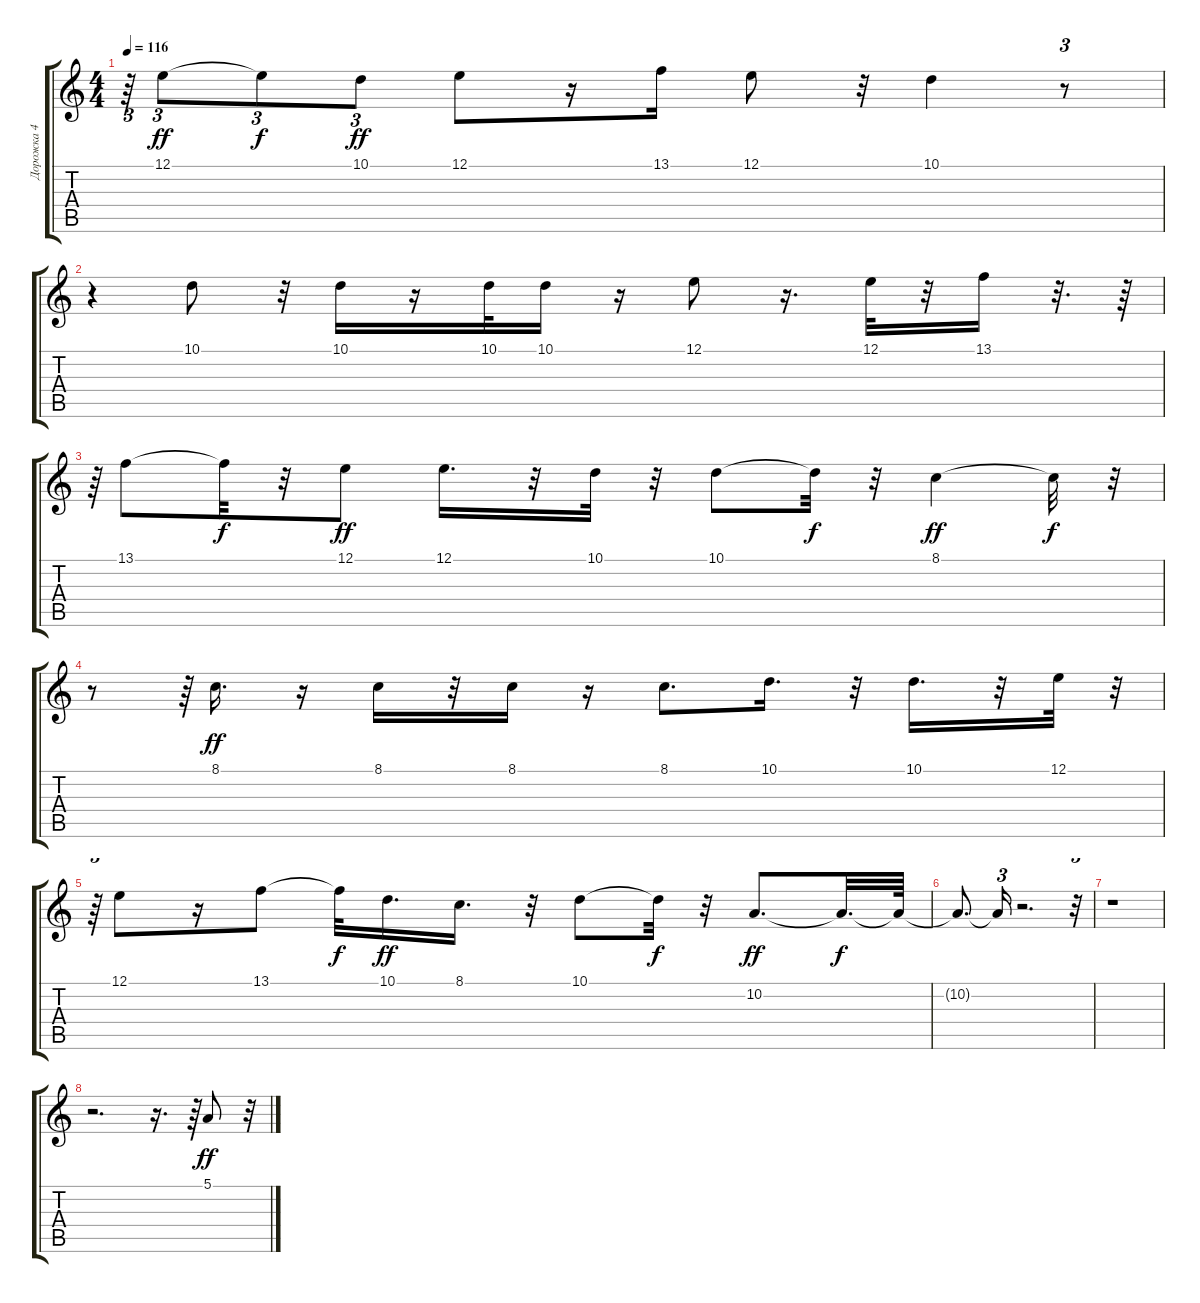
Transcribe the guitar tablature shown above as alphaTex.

\track ("Дорожка 4" "Дорожка 4") {instrument flute}
\staff {score tabs}
\tuning (E4 B3 G3 D3 A2 E2) {hide}
\ts (4 4)
\tempo 116
\clef g2
\ks c
r.64{tu (3 2) dy ff} 12.1.8{tu (3 2)} 12.1{t}.8{tu (3 2) dy f} 10.1.8{tu (3 2) dy ff} 12.1.8 r.16 13.1.16 12.1.8 r.32 10.1.4 r.8{tu (3 2)} |
r.4{tu (3 2)} 10.1.8 r.32 10.1.16 r.16 10.1.32 10.1.16 r.16 12.1.8 r.16{d} 12.1.32 r.32 13.1.16 r.32{d} r.64 |
r.64{tu (3 2)} 13.1.8 13.1{t}.32{dy f} r.32 12.1.8{dy ff} 12.1.16{d} r.32 10.1.32 r.32 10.1.8 10.1{t}.32{dy f} r.32 8.1.4{dy ff} 8.1{t}.32{dy f} r.32{tu (3 2)} |
r.8 r.64{tu (3 2)} 8.1.16{d dy ff} r.16 8.1.16 r.32 8.1.16 r.16 8.1.8{d} 10.1.16{d} r.32 10.1.16{d} r.32 12.1.32 r.32{tu (3 2)} |
r.64{tu (3 2)} 12.1.8 r.16 13.1.8 13.1{t}.32{dy f} 10.1.16{d dy ff} 8.1.16{d} r.32 10.1.8 10.1{t}.32{dy f} r.32 10.2.8{d dy ff} 10.2{t}.32{d dy f} 10.2{t}.64 |
10.2{t}.8{d} 10.2{t}.16{tu (3 2)} r.2{d} r.32{tu (3 2)} |
r.1 |
r.2{d} r.16{d} r.64{tu (3 2)} 5.1.8{dy ff} r.32{tu (3 2)}
